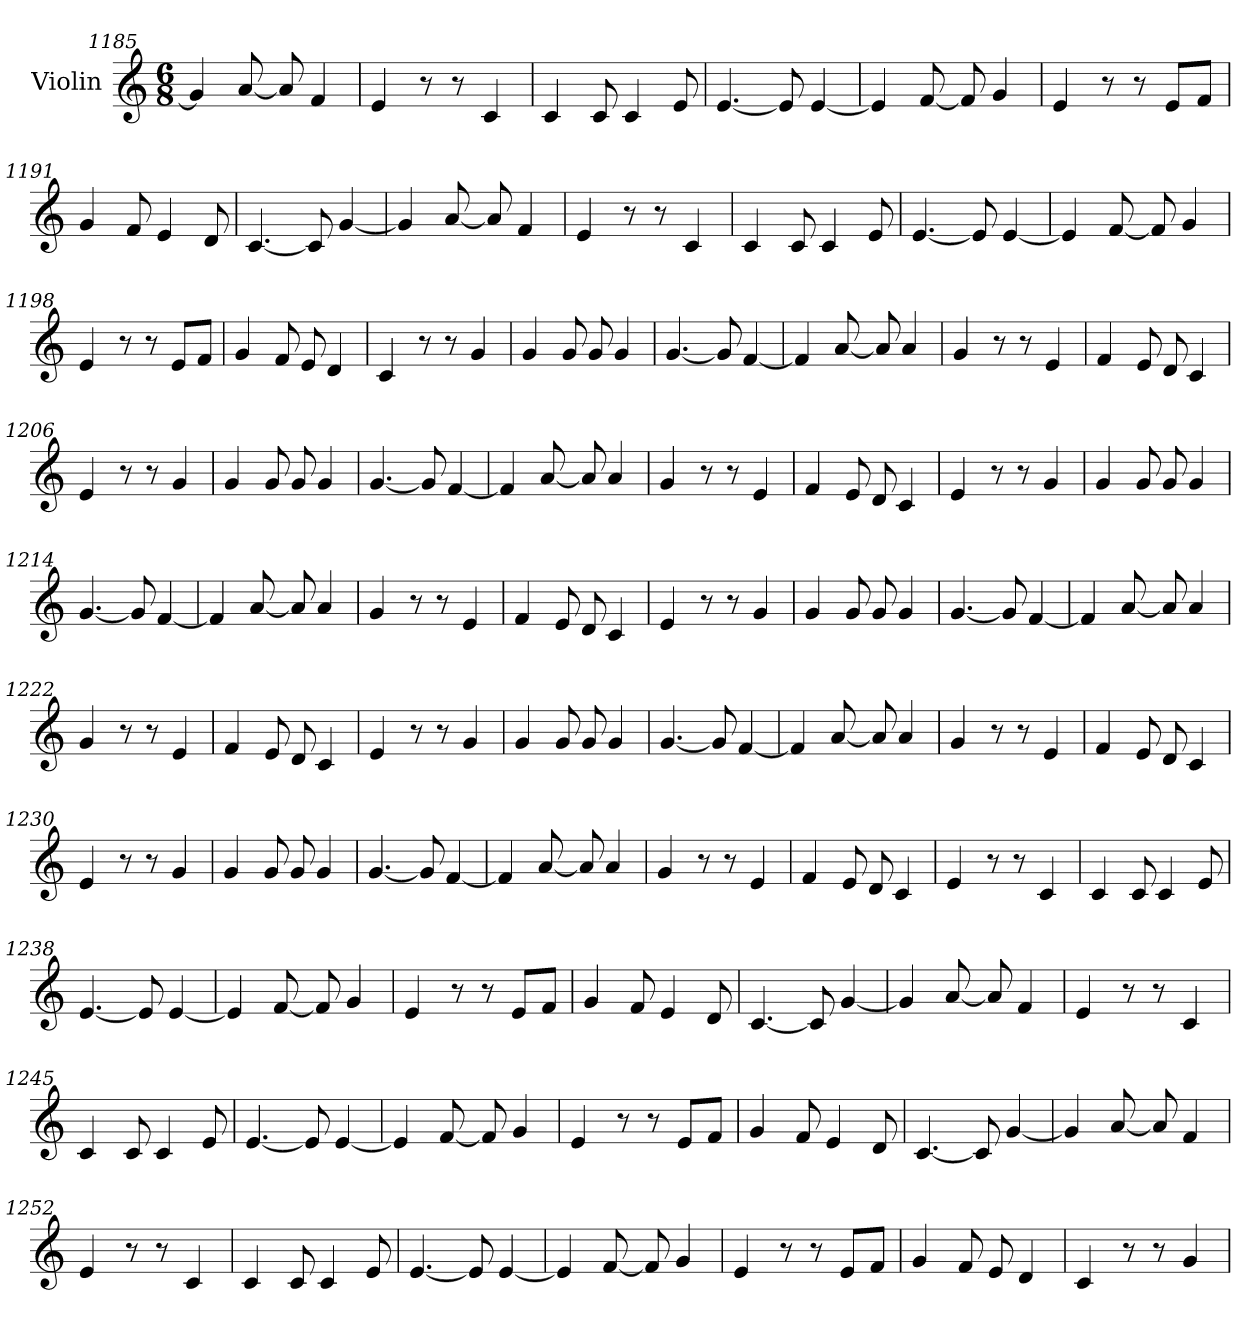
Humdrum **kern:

**kern
*part1
*staff1
*I"Violin
*clefG2
*k[]
*M6/8
=1185
4g/]
[8a/
8a/]
4f/
!!LO:PB:g=z
=1186
4e/
8r
8r
4c/
=1187
4c/
8c/
4c/
8e/
=1188
[4.e/
8e/]
[4e/
=1189
4e/]
[8f/
8f/]
4g/
=1190
4e/
8r
8r
8e/L
8f/J
=1191
4g/
8f/
4e/
8d/
!!LO:LB:g=z
=1192
[4.c/
8c/]
[4g/
=1193
4g/]
[8a/
8a/]
4f/
=1194
4e/
8r
8r
4c/
=1195
4c/
8c/
4c/
8e/
=1196
[4.e/
8e/]
[4e/
=1197
4e/]
[8f/
8f/]
4g/
!!LO:LB:g=z
=1198
4e/
8r
8r
8e/L
8f/J
=1199
4g/
8f/
8e/
4d/
=1200
4c/
8r
8r
4g/
=1201
4g/
8g/
8g/
4g/
=1202
[4.g/
8g/]
[4f/
=1203
4f/]
[8a/
8a/]
4a/
!!LO:LB:g=z
=1204
4g/
8r
8r
4e/
=1205
4f/
8e/
8d/
4c/
=1206
4e/
8r
8r
4g/
=1207
4g/
8g/
8g/
4g/
=1208
[4.g/
8g/]
[4f/
=1209
4f/]
[8a/
8a/]
4a/
=1210
4g/
8r
8r
4e/
!!LO:LB:g=z
=1211
4f/
8e/
8d/
4c/
=1212
4e/
8r
8r
4g/
=1213
4g/
8g/
8g/
4g/
=1214
[4.g/
8g/]
[4f/
=1215
4f/]
[8a/
8a/]
4a/
=1216
4g/
8r
8r
4e/
!!LO:LB:g=z
=1217
4f/
8e/
8d/
4c/
=1218
4e/
8r
8r
4g/
=1219
4g/
8g/
8g/
4g/
=1220
[4.g/
8g/]
[4f/
=1221
4f/]
[8a/
8a/]
4a/
=1222
4g/
8r
8r
4e/
!!LO:LB:g=z
=1223
4f/
8e/
8d/
4c/
=1224
4e/
8r
8r
4g/
=1225
4g/
8g/
8g/
4g/
=1226
[4.g/
8g/]
[4f/
=1227
4f/]
[8a/
8a/]
4a/
=1228
4g/
8r
8r
4e/
!!LO:LB:g=z
=1229
4f/
8e/
8d/
4c/
=1230
4e/
8r
8r
4g/
=1231
4g/
8g/
8g/
4g/
=1232
[4.g/
8g/]
[4f/
=1233
4f/]
[8a/
8a/]
4a/
=1234
4g/
8r
8r
4e/
!!LO:PB:g=z
=1235
4f/
8e/
8d/
4c/
=1236
4e/
8r
8r
4c/
=1237
4c/
8c/
4c/
8e/
=1238
[4.e/
8e/]
[4e/
=1239
4e/]
[8f/
8f/]
4g/
=1240
4e/
8r
8r
8e/L
8f/J
!!LO:LB:g=z
=1241
4g/
8f/
4e/
8d/
=1242
[4.c/
8c/]
[4g/
=1243
4g/]
[8a/
8a/]
4f/
=1244
4e/
8r
8r
4c/
=1245
4c/
8c/
4c/
8e/
=1246
[4.e/
8e/]
[4e/
!!LO:LB:g=z
=1247
4e/]
[8f/
8f/]
4g/
=1248
4e/
8r
8r
8e/L
8f/J
=1249
4g/
8f/
4e/
8d/
=1250
[4.c/
8c/]
[4g/
=1251
4g/]
[8a/
8a/]
4f/
=1252
4e/
8r
8r
4c/
!!LO:LB:g=z
=1253
4c/
8c/
4c/
8e/
=1254
[4.e/
8e/]
[4e/
=1255
4e/]
[8f/
8f/]
4g/
=1256
4e/
8r
8r
8e/L
8f/J
=1257
4g/
8f/
8e/
4d/
=1258
4c/
8r
8r
4g/
=
*-
